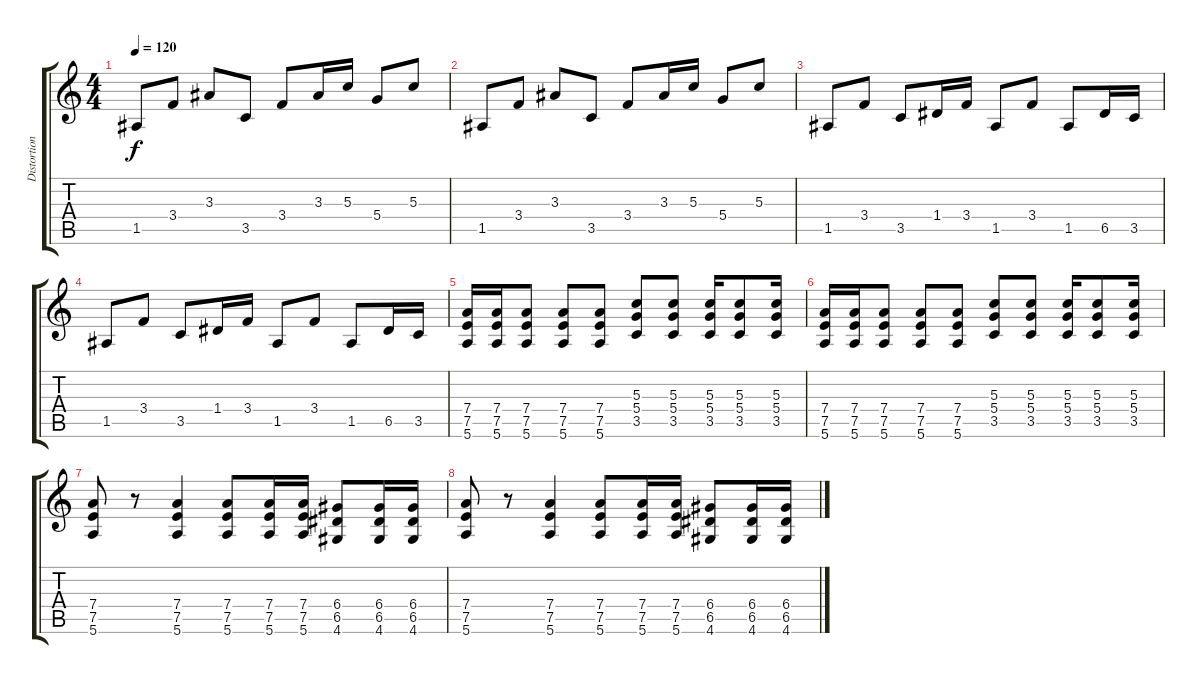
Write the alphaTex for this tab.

\track ("Distortion Guitar" "Distortion") {instrument distortionguitar}
\staff {score tabs}
\tuning (E4 B3 G3 D3 A2 E2) {hide}
\ts (4 4)
\tempo 120
\clef g2
\ks c
1.5.8{dy f} 3.4.8 3.3.8 3.5.8 3.4.8 3.3.16 5.3.16 5.4.8 5.3.8 |
1.5.8 3.4.8 3.3.8 3.5.8 3.4.8 3.3.16 5.3.16 5.4.8 5.3.8 |
1.5.8 3.4.8 3.5.8 1.4.16 3.4.16 1.5.8 3.4.8 1.5.8 6.5.16 3.5.16 |
1.5.8 3.4.8 3.5.8 1.4.16 3.4.16 1.5.8 3.4.8 1.5.8 6.5.16 3.5.16 |
(7.4 7.5 5.6).16 (7.4 7.5 5.6).16 (7.4 7.5 5.6).8 (7.4 7.5 5.6).8 (7.4 7.5 5.6).8 (5.3 5.4 3.5).8 (5.3 5.4 3.5).8 (5.3 5.4 3.5).16 (5.3 5.4 3.5).8 (5.3 5.4 3.5).16 |
(7.4 7.5 5.6).16 (7.4 7.5 5.6).16 (7.4 7.5 5.6).8 (7.4 7.5 5.6).8 (7.4 7.5 5.6).8 (5.3 5.4 3.5).8 (5.3 5.4 3.5).8 (5.3 5.4 3.5).16 (5.3 5.4 3.5).8 (5.3 5.4 3.5).16 |
(7.4 7.5 5.6).8 r.8 (7.4 7.5 5.6).4 (7.4 7.5 5.6).8 (7.4 7.5 5.6).16 (7.4 7.5 5.6).16 (6.4 6.5 4.6).8 (6.4 6.5 4.6).16 (6.4 6.5 4.6).16 |
(7.4 7.5 5.6).8 r.8 (7.4 7.5 5.6).4 (7.4 7.5 5.6).8 (7.4 7.5 5.6).16 (7.4 7.5 5.6).16 (6.4 6.5 4.6).8 (6.4 6.5 4.6).16 (6.4 6.5 4.6).16
